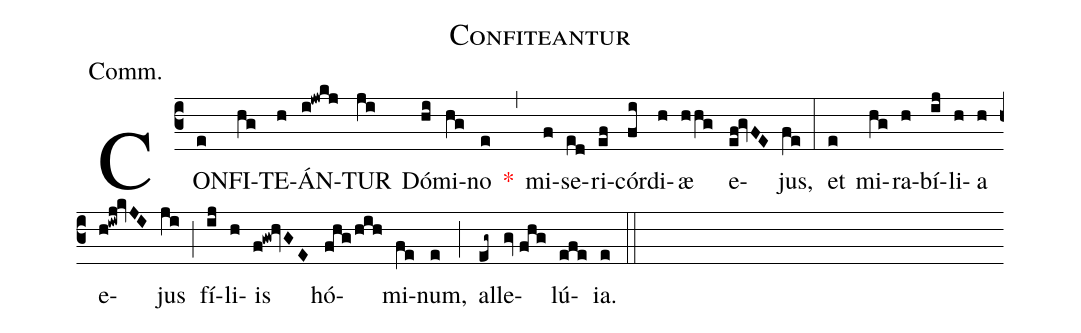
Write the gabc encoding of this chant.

name:Confiteantur;
annotation:Comm.;
mode:VII.;
office-part:Communion;
%%
(c3) CON(e)FI(hg)TE(h)ÁN(i!jwkj)TUR(ji) Dó(hi)mi(hg)no(e) <v>\red{*}</v>(,) mi(f)se(ed)ri(ef)cór(fi)di(h)æ(hhg) e(ef!gvFE)jus,(fe) (:) et(e) mi(hg)ra(h)bí(ij)li(h)a(h) e(h!iwj!kvJI)jus(ji) (;) fí(ij)li(h)is(f!gw!hvGE) hó(fhg/hih)mi(fe)num,(e) (;) al(eg~)le(gv//fhg)lú(efe)ia.(e) (::)
